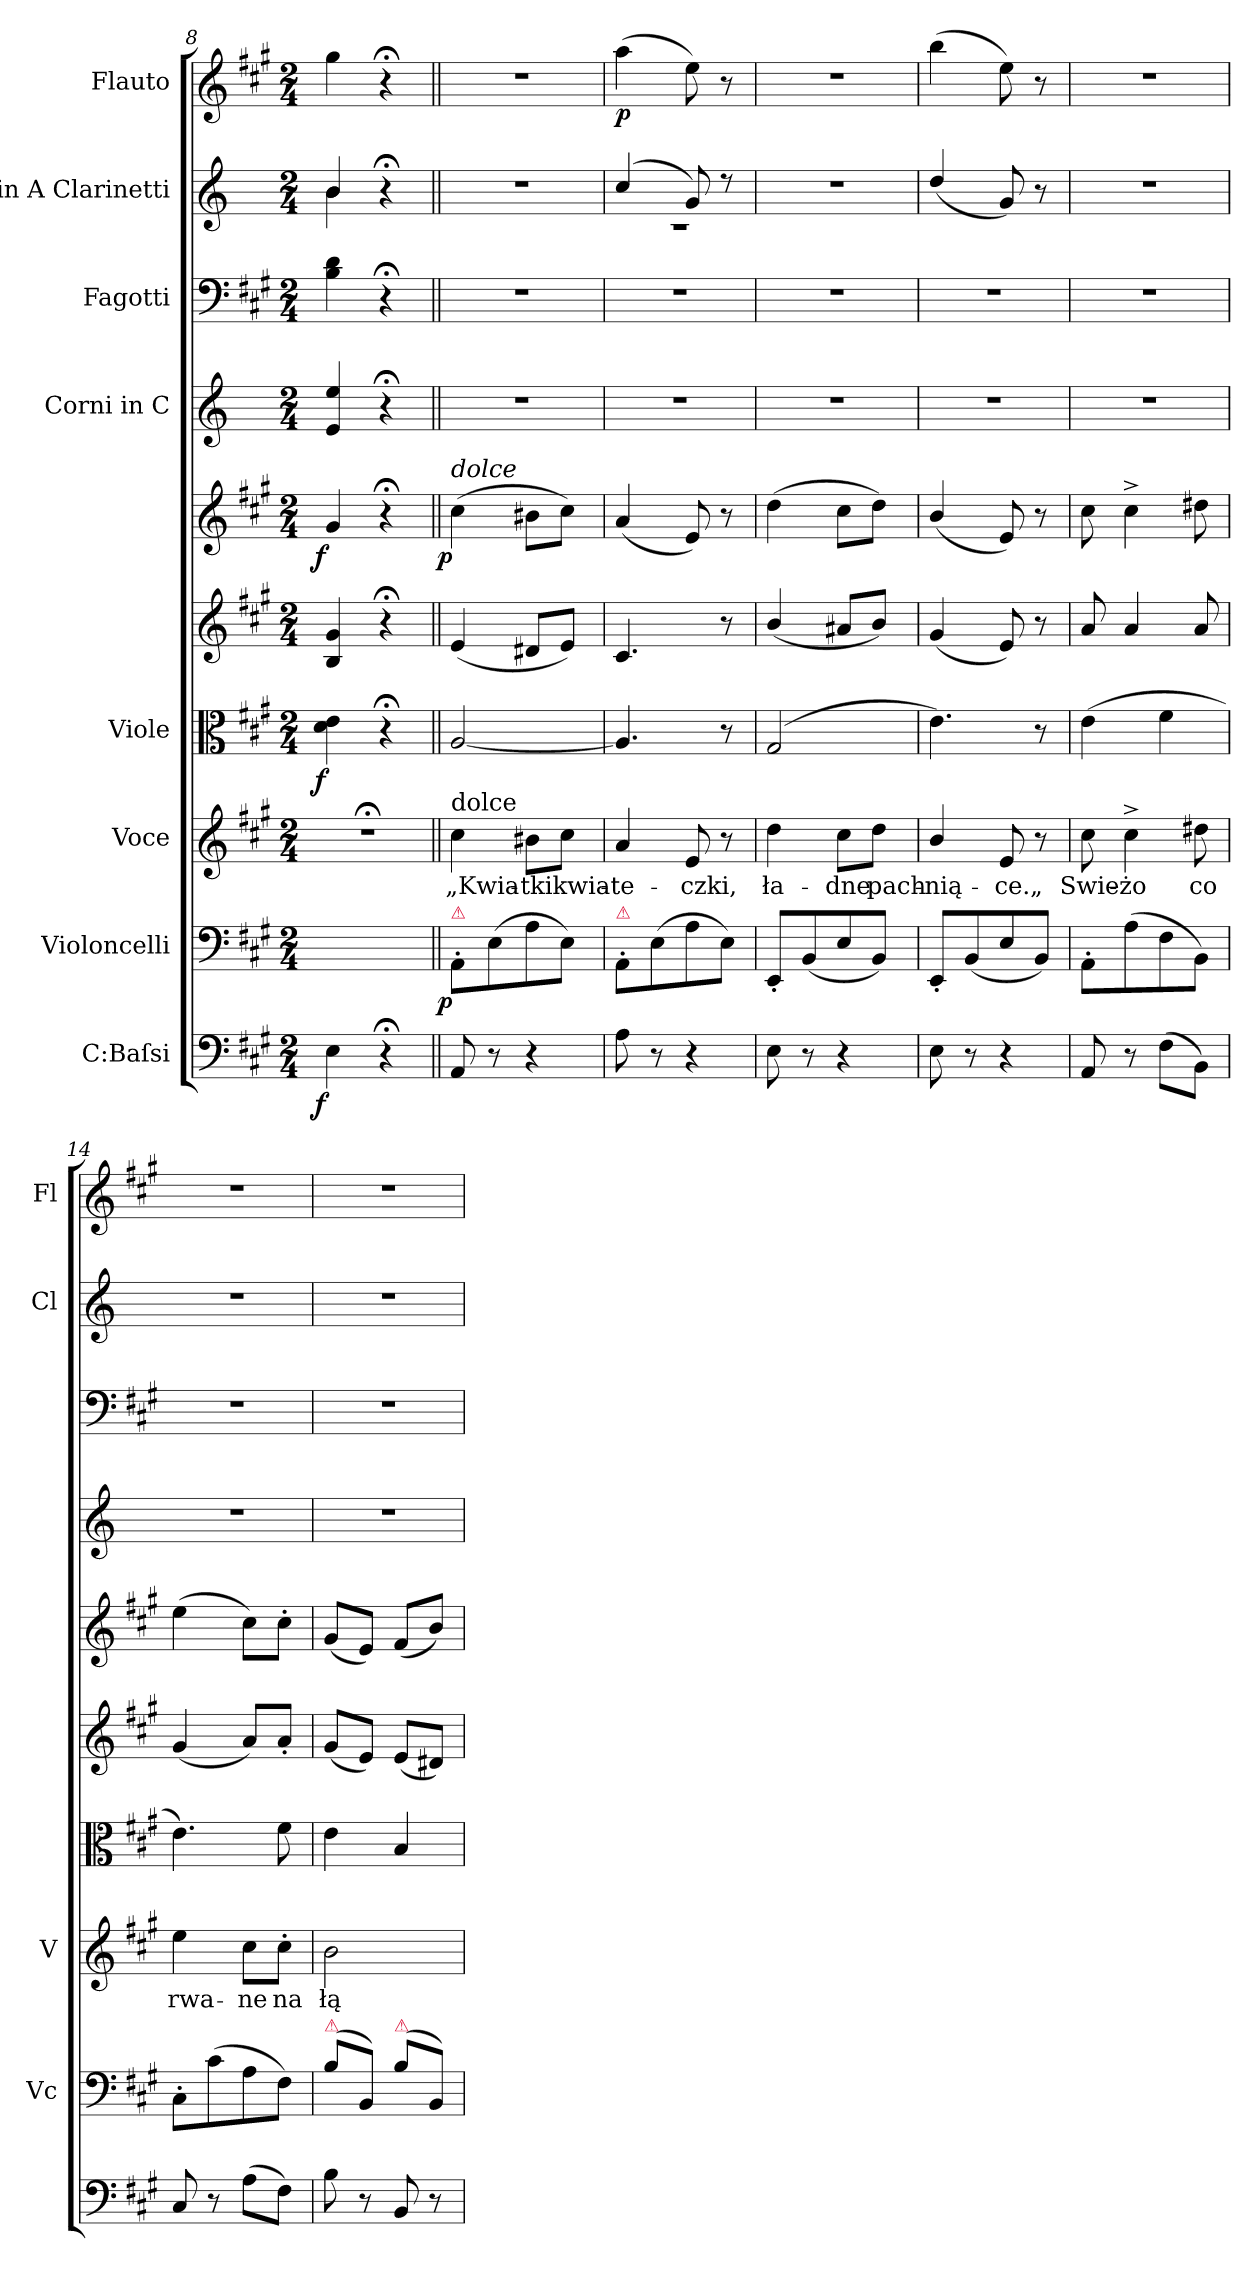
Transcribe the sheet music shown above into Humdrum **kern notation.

**kern	**dynam	**kern	**dynam	**kern	**text	**kern	**dynam	**kern	**kern	**dynam	**kern	**kern	**kern	**kern	**dynam
*part10	*part10	*part9	*part9	*part8	*part8	*part7	*part7	*part6	*part5	*part5	*part4	*part3	*part2	*part1	*part1
*staff10	*staff10	*staff9	*staff9	*staff8	*staff8	*staff7	*staff7	*staff6	*staff5	*staff5	*staff4	*staff3	*staff2	*staff1	*staff1
*I"C:Baſsi	*	*I"Violoncelli	*	*I"Voce	*	*I"Viole	*	*	*	*	*I"Corni in C	*I"Fagotti	*I"in A Clarinetti	*I"Flauto	*
*	*	*I'Vc	*	*I'V	*	*	*	*	*	*	*	*	*I'Cl	*I'Fl	*
*clefF4	*	*clefF4	*	*clefG2	*	*clefC3	*	*clefG2	*clefG2	*	*clefG2	*clefF4	*clefG2	*clefG2	*
*	*	*	*	*	*	*	*	*	*	*	*	*	*ITrd2c3	*	*
*k[f#c#g#]	*	*k[f#c#g#]	*	*k[f#c#g#]	*	*k[f#c#g#]	*	*k[f#c#g#]	*k[f#c#g#]	*	*k[]	*k[f#c#g#]	*k[f#c#g#]	*k[f#c#g#]	*
*M2/4	*	*M2/4	*	*M2/4	*	*M2/4	*	*M2/4	*M2/4	*	*M2/4	*M2/4	*M2/4	*M2/4	*
=8	=8	=8	=8	=8	=8	=8	=8	=8	=8	=8	=8	=8	=8	=8	=8
*	*	*	*	*	*	*	*	*	*	*	*	*	*^	*	*
!	!LO:DY:rj	!	!	!	!	!	!LO:DY:rj	!	!	!LO:DY:rj	!	!	!	!	!	!
4E\	f	4E\yy	.	2r;<	.	4d\ 4e\	f	4B/ 4g#/	4g#/	f	4e/ 4ee/	4B\ 4d\	4g#/	4g#\	4gg#\	.
4r;<	.	4ryy	.	.	.	4r;<	.	4r;<	4r;<	.	4r;<	4r;<	4r;<	4ryy	4r;<	.
=9||	=9||	=9||	=9||	=9||	=9||	=9||	=9||	=9||	=9||	=9||	=9||	=9||	=9||	=9||	=9||	=9||
!	!	!	!	!	!	!	!	!	!LO:TX:a:i:t=dolce	!	!	!	!	!	!	!
!	!	!	!	!LO:TX:a:t=dolce	!	!	!	!	!	!	!	!	!	!	!	!
!	!	!LO:TX:a:color=crimson:t=⚠	!	!	!	!	!	!	!	!	!	!	!	!	!	!
!	!	!	!LO:DY:rj	!	!	!	!	!	!	!LO:DY:rj	!	!	!	!	!	!
*	*	*	*	*	*	*	*	*	*	*	*	*	*v	*v	*	*
8AA/	.	8AA'/L	p	4cc#\	„Kwia-	[2A/	.	(4e/	(4cc#\	p	2r	2r	2r	2r	.
8r	.	(8E\	.	.	.	.	.	.	.	.	.	.	.	.	.
4r	.	8A\	.	8b#X\L	-tki	.	.	8d#X/L	8b#X\L	.	.	.	.	.	.
.	.	8E\J)	.	8cc#\J	kwia-	.	.	8e/J)	8cc#\J)	.	.	.	.	.	.
=10	=10	=10	=10	=10	=10	=10	=10	=10	=10	=10	=10	=10	=10	=10	=10
*	*	*	*	*	*	*	*	*	*	*	*	*	*^	*	*
!	!	!LO:TX:a:color=crimson:t=⚠	!	!	!	!	!	!	!	!	!	!	!	!	!	!
8A\	.	8AA'/L	.	4a/	-te-	4.A/]	.	4.c#/	(4a/	.	2r	2r	(4a/	2r	(4aa\	p
8r	.	(8E\	.	.	.	.	.	.	.	.	.	.	.	.	.	.
4r	.	8A\	.	8e/	-czki,	.	.	.	8e/)	.	.	.	8e/)	.	8ee\)	.
.	.	8E\J)	.	8r	.	8r	.	8r	8r	.	.	.	8r	.	8r	.
*	*	*	*	*	*	*	*	*	*	*	*	*	*v	*v	*	*
=11	=11	=11	=11	=11	=11	=11	=11	=11	=11	=11	=11	=11	=11	=11	=11
8E\	.	8EE'/L	.	4dd\	ła-	(2G#/	.	(4b/	(4dd\	.	2r	2r	2r	2r	.
8r	.	(8BB/	.	.	.	.	.	.	.	.	.	.	.	.	.
4r	.	8E/	.	8cc#\L	-dne	.	.	8a#X/L	8cc#\L	.	.	.	.	.	.
.	.	8BB/J)	.	8dd\J	pach-	.	.	8b/J)	8dd\J)	.	.	.	.	.	.
=12	=12	=12	=12	=12	=12	=12	=12	=12	=12	=12	=12	=12	=12	=12	=12
8E\	.	8EE'/L	.	4b/	-nią-	4.e\)	.	(4g#/	(4b/	.	2r	2r	(4b/	(4bb\	.
8r	.	(8BB/	.	.	.	.	.	.	.	.	.	.	.	.	.
4r	.	8E/	.	8e/	-ce.„	.	.	8e/)	8e/)	.	.	.	8e/)	8ee\)	.
.	.	8BB/J)	.	8r	.	8r	.	8r	8r	.	.	.	8r	8r	.
=13	=13	=13	=13	=13	=13	=13	=13	=13	=13	=13	=13	=13	=13	=13	=13
8AA/	.	8AA'\L	.	8cc#\	Swie-	(4e\	.	8a/	8cc#\	.	2r	2r	2r	2r	.
8r	.	(8A\	.	4cc#^\	-żo	.	.	4a/	4cc#^\	.	.	.	.	.	.
(8F#\L	.	8F#\	.	.	.	4f#\	.	.	.	.	.	.	.	.	.
8BB\J)	.	8BB\J)	.	8dd#X\	co	.	.	8a/	8dd#X\	.	.	.	.	.	.
=14	=14	=14	=14	=14	=14	=14	=14	=14	=14	=14	=14	=14	=14	=14	=14
8C#/	.	8C#'\L	.	4ee\	rwa-	4.e\)	.	(4g#/	(4ee\	.	2r	2r	2r	2r	.
8r	.	(8c#\	.	.	.	.	.	.	.	.	.	.	.	.	.
(8A\L	.	8A\	.	8cc#\L	-ne	.	.	8a/L)	8cc#\L)	.	.	.	.	.	.
8F#\J)	.	8F#\J)	.	8cc#'\J	na	8f#\	.	8a'/J	8cc#'\J	.	.	.	.	.	.
=15	=15	=15	=15	=15	=15	=15	=15	=15	=15	=15	=15	=15	=15	=15	=15
!	!	!LO:TX:a:color=crimson:t=⚠	!	!	!	!	!	!	!	!	!	!	!	!	!
8B\	.	(8B\L	.	2b\	łą-	4e\	.	(8g#/L	(8g#/L	.	2r	2r	2r	2r	.
8r	.	8BB/J)	.	.	.	.	.	8e/J)	8e/J)	.	.	.	.	.	.
!	!	!LO:TX:a:color=crimson:t=⚠	!	!	!	!	!	!	!	!	!	!	!	!	!
8BB/	.	(8B\L	.	.	.	4B/	.	(8e/L	(8f#/L	.	.	.	.	.	.
8r	.	8BB/J)	.	.	.	.	.	8d#X/J)	8b/J)	.	.	.	.	.	.
=	=	=	=	=	=	=	=	=	=	=	=	=	=	=	=
*-	*-	*-	*-	*-	*-	*-	*-	*-	*-	*-	*-	*-	*-	*-	*-
